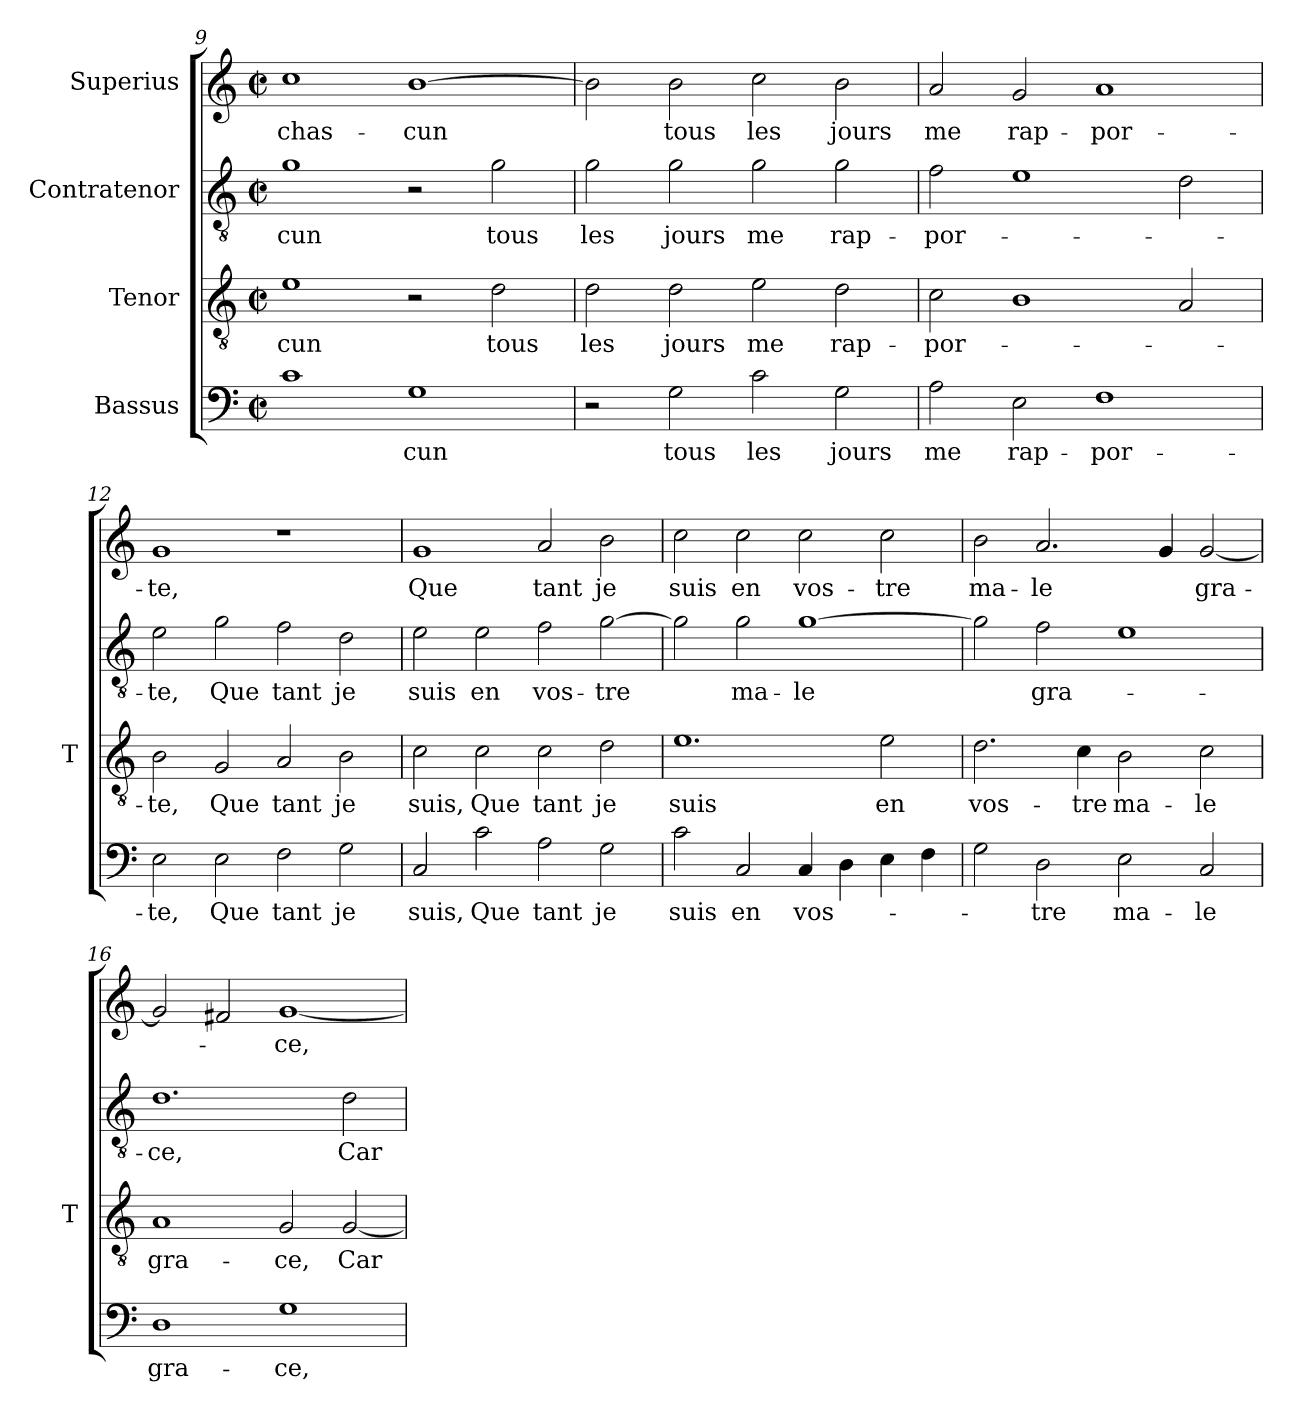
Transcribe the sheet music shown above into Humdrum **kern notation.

**kern	**text	**kern	**text	**kern	**text	**kern	**text
*part4	*part4	*part3	*part3	*part2	*part2	*part1	*part1
*staff4	*staff4	*staff3	*staff3	*staff2	*staff2	*staff1	*staff1
*I"Bassus	*	*I"Tenor	*	*I"Contratenor	*	*I"Superius	*
*	*	*I'T	*	*	*	*	*
*clefF4	*	*clefGv2	*	*clefGv2	*	*clefG2	*
*k[]	*	*k[]	*	*k[]	*	*k[]	*
*C:	*	*C:	*	*C:	*	*C:	*
*M2/2	*	*M2/2	*	*M2/2	*	*M2/2	*
*met(c|)	*	*met(c|)	*	*met(c|)	*	*met(c|)	*
=9	=9	=9	=9	=9	=9	=9	=9
1c	.	1e	-cun	1g	-cun	1cc	chas-
1G	-cun	2r	.	2r	.	[1b	-cun
.	.	2d	-tous	2g	-tous	.	.
=10	=10	=10	=10	=10	=10	=10	=10
2r	.	2d	-les	2g	-les	2b]	.
2G	-tous	2d	-jours	2g	-jours	2b	-tous
2c	-les	2e	-me	2g	-me	2cc	-les
2G	-jours	2d	rap-	2g	rap-	2b	-jours
!!LO:PB:g=z
=11	=11	=11	=11	=11	=11	=11	=11
2A	-me	2c	por-	2f	por-	2a	-me
2E	rap-	1B	.	1e	.	2g	rap-
1F	por-	.	.	.	.	1a	por-
.	.	2A	.	2d	.	.	.
=12	=12	=12	=12	=12	=12	=12	=12
2E	-te,	2B	-te,	2e	-te,	1g	-te,
2E	-Que	2G	-Que	2g	-Que	.	.
2F	-tant	2A	-tant	2f	-tant	1r	.
2G	-je	2B	-je	2d	-je	.	.
=13	=13	=13	=13	=13	=13	=13	=13
2C	-suis,	2c	-suis,	2e	-suis	1g	-Que
2c	-Que	2c	-Que	2e	-en	.	.
2A	-tant	2c	-tant	2f	vos-	2a	-tant
2G	-je	2d	-je	[2g	-tre	2b	-je
=14	=14	=14	=14	=14	=14	=14	=14
2c	-suis	1.e	-suis	2g]	.	2cc	-suis
2C	-en	.	.	2g	ma-	2cc	-en
4C	vos-	.	.	[1g	-le	2cc	vos-
4D	.	.	.	.	.	.	.
4E	.	2e	-en	.	.	2cc	-tre
4F	.	.	.	.	.	.	.
!!LO:PB:g=z
=15	=15	=15	=15	=15	=15	=15	=15
2G	.	2.d	vos-	2g]	.	2b	ma-
2D	-tre	.	.	2f	gra-	2.a	-le
.	.	4c	-tre	.	.	.	.
2E	ma-	2B	ma-	1e	.	.	.
.	.	.	.	.	.	4g	.
2C	-le	2c	-le	.	.	[2g	gra-
=16	=16	=16	=16	=16	=16	=16	=16
1D	gra-	1A	gra-	1.d	-ce,	2g]	.
.	.	.	.	.	.	2f#X	.
1G	-ce,	2G	-ce,	.	.	[1g	-ce,
.	.	[2G	-Car	2d	-Car	.	.
=	=	=	=	=	=	=	=
*-	*-	*-	*-	*-	*-	*-	*-
